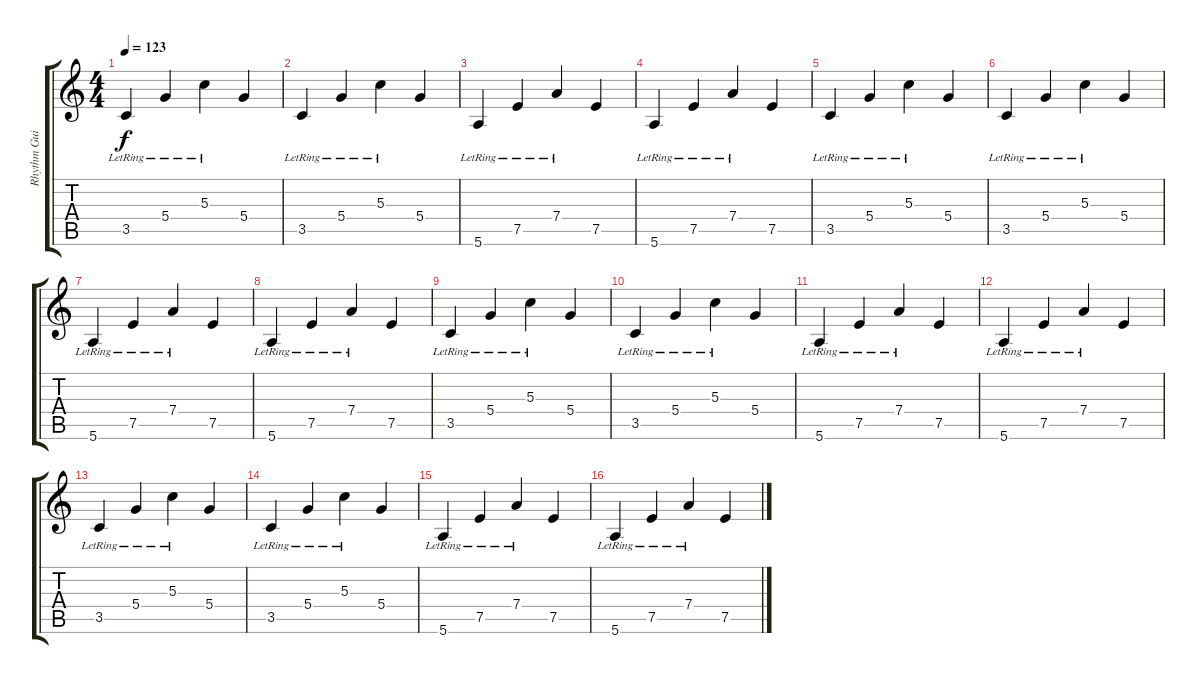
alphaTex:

\track ("Rhythm Guitar" "Rhythm Gui") {instrument distortionguitar}
\staff {score tabs}
\tuning (E4 B3 G3 D3 A2 E2) {hide}
\ts (4 4)
\tempo 123
\clef g2
\ks c
3.5{lr}.4{dy f} 5.4{lr}.4 5.3{lr}.4 5.4.4 |
3.5{lr}.4 5.4{lr}.4 5.3{lr}.4 5.4.4 |
5.6{lr}.4 7.5{lr}.4 7.4{lr}.4 7.5.4 |
5.6{lr}.4 7.5{lr}.4 7.4{lr}.4 7.5.4 |
3.5{lr}.4 5.4{lr}.4 5.3{lr}.4 5.4.4 |
3.5{lr}.4 5.4{lr}.4 5.3{lr}.4 5.4.4 |
5.6{lr}.4 7.5{lr}.4 7.4{lr}.4 7.5.4 |
5.6{lr}.4 7.5{lr}.4 7.4{lr}.4 7.5.4 |
3.5{lr}.4 5.4{lr}.4 5.3{lr}.4 5.4.4 |
3.5{lr}.4 5.4{lr}.4 5.3{lr}.4 5.4.4 |
5.6{lr}.4 7.5{lr}.4 7.4{lr}.4 7.5.4 |
5.6{lr}.4 7.5{lr}.4 7.4{lr}.4 7.5.4 |
3.5{lr}.4 5.4{lr}.4 5.3{lr}.4 5.4.4 |
3.5{lr}.4 5.4{lr}.4 5.3{lr}.4 5.4.4 |
5.6{lr}.4 7.5{lr}.4 7.4{lr}.4 7.5.4 |
5.6{lr}.4 7.5{lr}.4 7.4{lr}.4 7.5.4
